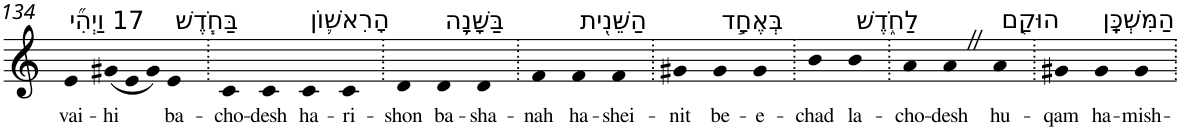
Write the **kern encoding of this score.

**kern	**text
*part1	*part1
*staff1	*staff1
*I"Piano	*
*I'Pno	*
!!LO:PB:g=z
*clefG2	*
*k[]	*
=134	=134
!LO:TX:a:t=17 וַיְהִ֞י	!
!	!LO:LY:b
4e	vai-
!	!LO:LY:b
(12g#X	-hi
12e	.
12g#)	.
!LO:TX:a:t=בַּחֹ֧דֶשׁ	!
!	!LO:LY:b
4e	ba-
=135.	=135.
!	!LO:LY:b
4c	-cho-
!	!LO:LY:b
4c	-desh
!LO:TX:a:t=הָרִאשׁ֛וֹן	!
!	!LO:LY:b
4c	ha-
!	!LO:LY:b
4c	-ri-
=136.	=136.
!	!LO:LY:b
4d	-shon
!LO:TX:a:t=בַּשָּׁנָ֥ה	!
!	!LO:LY:b
4d	ba-
!	!LO:LY:b
4d	-sha-
=137.	=137.
!	!LO:LY:b
4f	-nah
!LO:TX:a:t=הַשֵּׁנִ֖ית	!
!	!LO:LY:b
4f	ha-
!	!LO:LY:b
4f	-shei-
=138.	=138.
!	!LO:LY:b
4g#X	-nit
!LO:TX:a:t=בְּאֶחָ֣ד	!
!	!LO:LY:b
4g#	be-
!	!LO:LY:b
4g#	-e-
=139.	=139.
!	!LO:LY:b
4b	-chad
!LO:TX:a:t=לַחֹ֑דֶשׁ	!
!	!LO:LY:b
4b	la-
=140.	=140.
!	!LO:LY:b
4a	-cho-
!	!LO:LY:b
4aZ	-desh
!LO:TX:a:t=הוּקַ֖ם	!
!	!LO:LY:b
4a	hu-
=141.	=141.
!	!LO:LY:b
4g#X	-qam
!LO:TX:a:t=הַמִּשְׁכָּֽן	!
!	!LO:LY:b
4g#	ha-
!	!LO:LY:b
4g#	-mish-
=.	=.
*-	*-
